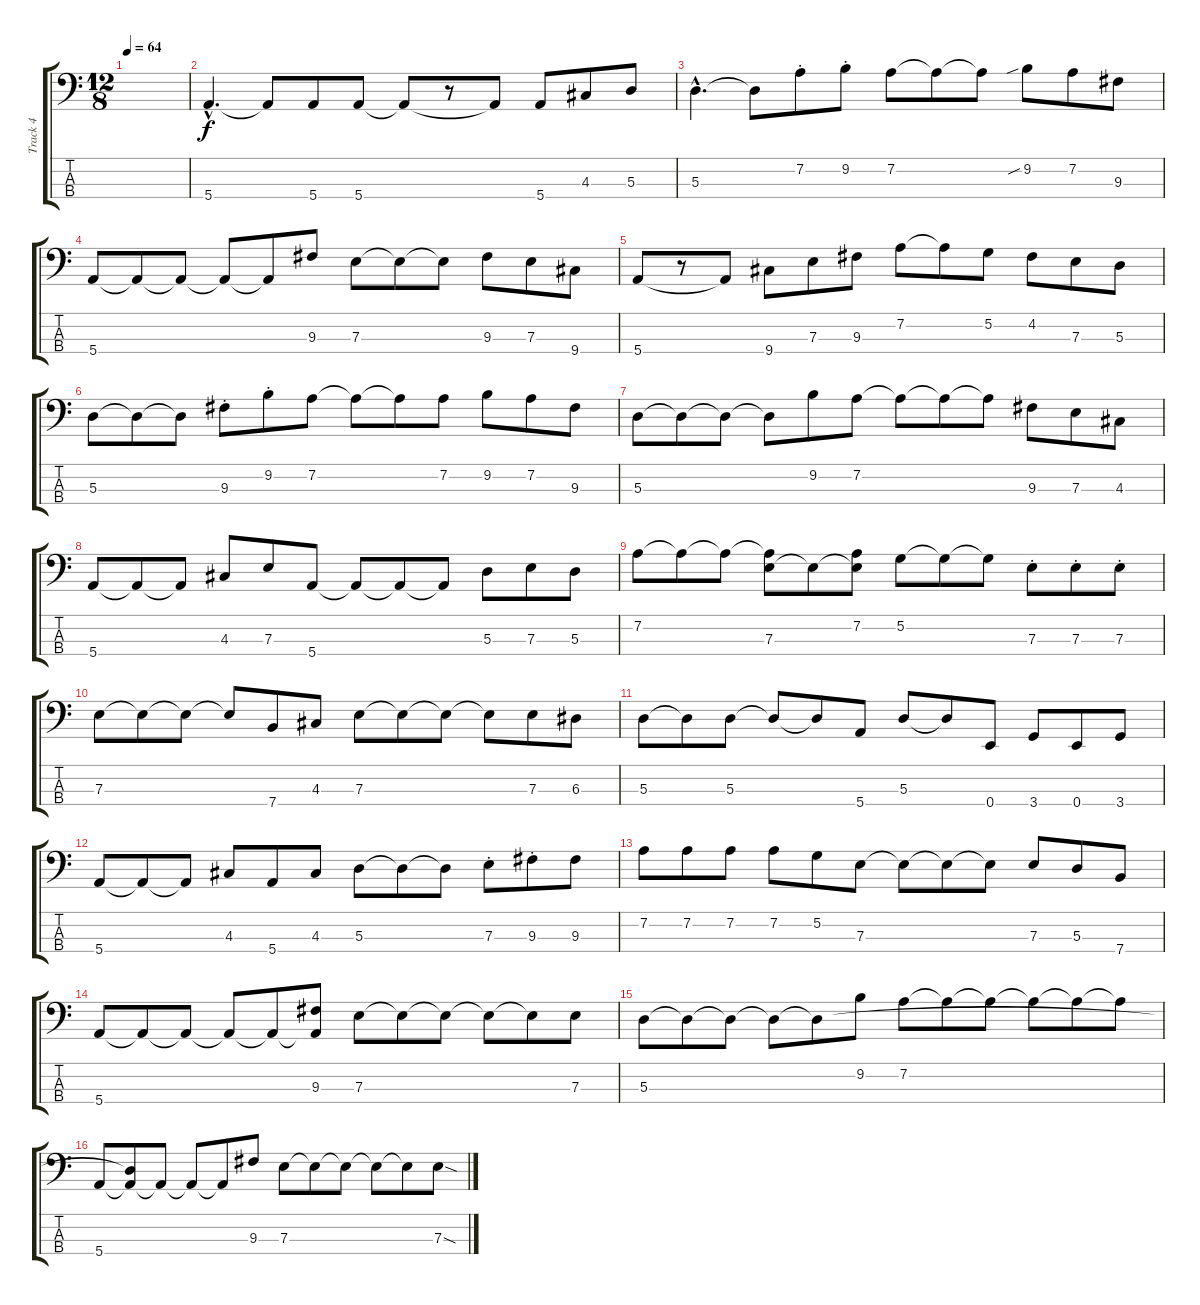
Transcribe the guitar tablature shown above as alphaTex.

\track ("Track 4" "Track 4") {instrument electricbassfinger}
\staff {score tabs}
\tuning (G2 D2 A1 E1) {hide}
\ts (12 8)
\tempo 64
\clef f4
\ks c
|
5.4{hac}.4{d} 5.4{t}.8 5.4.8 5.4.8 5.4{t}.8 r.8 5.4{t}.8 5.4.8 4.3.8 5.3.8 |
5.3{hac}.4{d} 5.3{t}.8 7.2{st}.8 9.2{st}.8 7.2.8 7.2{t}.8 7.2{t}.8 9.2{sib}.8 7.2.8 9.3.8 |
5.4.8 5.4{t}.8 5.4{t}.8 5.4{t}.8 5.4{t}.8 9.3.8 7.3.8 7.3{t}.8 7.3{t}.8 9.3.8 7.3.8 9.4.8 |
5.4.8 r.8 5.4{t}.8 9.4.8 7.3.8 9.3.8 7.2.8 7.2{t}.8 5.2.8 4.2.8 7.3.8 5.3.8 |
5.3.8 5.3{t}.8 5.3{t}.8 9.3{st}.8 9.2{st}.8 7.2.8 7.2{t}.8 7.2{t}.8 7.2.8 9.2.8 7.2.8 9.3.8 |
5.3.8 5.3{t}.8 5.3{t}.8 5.3{t}.8 9.2.8 7.2.8 7.2{t}.8 7.2{t}.8 7.2{t}.8 9.3.8 7.3.8 4.3.8 |
5.4.8 5.4{t}.8 5.4{t}.8 4.3.8 7.3.8 5.4.8 5.4{t}.8 5.4{t}.8 5.4{t}.8 5.3.8 7.3.8 5.3.8 |
7.2.8 7.2{t}.8 7.2{t}.8 (7.2{t} 7.3).8 7.3{t}.8 (7.2 7.3{t}).8 5.2.8 5.2{t}.8 5.2{t}.8 7.3{st}.8 7.3{st}.8 7.3{st}.8 |
7.3.8 7.3{t}.8 7.3{t}.8 7.3{t}.8 7.4.8 4.3.8 7.3.8 7.3{t}.8 7.3{t}.8 7.3{t}.8 7.3.8 6.3.8 |
5.3.8 5.3{t}.8 5.3.8 5.3{t}.8 5.3{t}.8 5.4.8 5.3.8 5.3{t}.8 0.4.8 3.4.8 0.4.8 3.4.8 |
5.4.8 5.4{t}.8 5.4{t}.8 4.3.8 5.4.8 4.3.8 5.3.8 5.3{t}.8 5.3{t}.8 7.3{st}.8 9.3{st}.8 9.3.8 |
7.2.8 7.2.8 7.2.8 7.2.8 5.2.8 7.3.8 7.3{t}.8 7.3{t}.8 7.3{t}.8 7.3.8 5.3.8 7.4.8 |
5.4.8 5.4{t}.8 5.4{t}.8 5.4{t}.8 5.4{t}.8 (9.3 5.4{t}).8 7.3.8 7.3{t}.8 7.3{t}.8 7.3{t}.8 7.3{t}.8 7.3.8 |
5.3.8 5.3{t}.8 5.3{t}.8 5.3{t}.8 5.3{t}.8 9.2.8 7.2.8 7.2{t}.8 7.2{t}.8 7.2{t}.8 7.2{t}.8 7.2{t}.8 |
5.4.8 (5.3{t} 5.4{t}).8 5.4{t}.8 5.4{t}.8 5.4{t}.8 9.3.8 7.3.8 7.3{t}.8 7.3{t}.8 7.3{t}.8 7.3{t}.8 7.3{sod}.8
